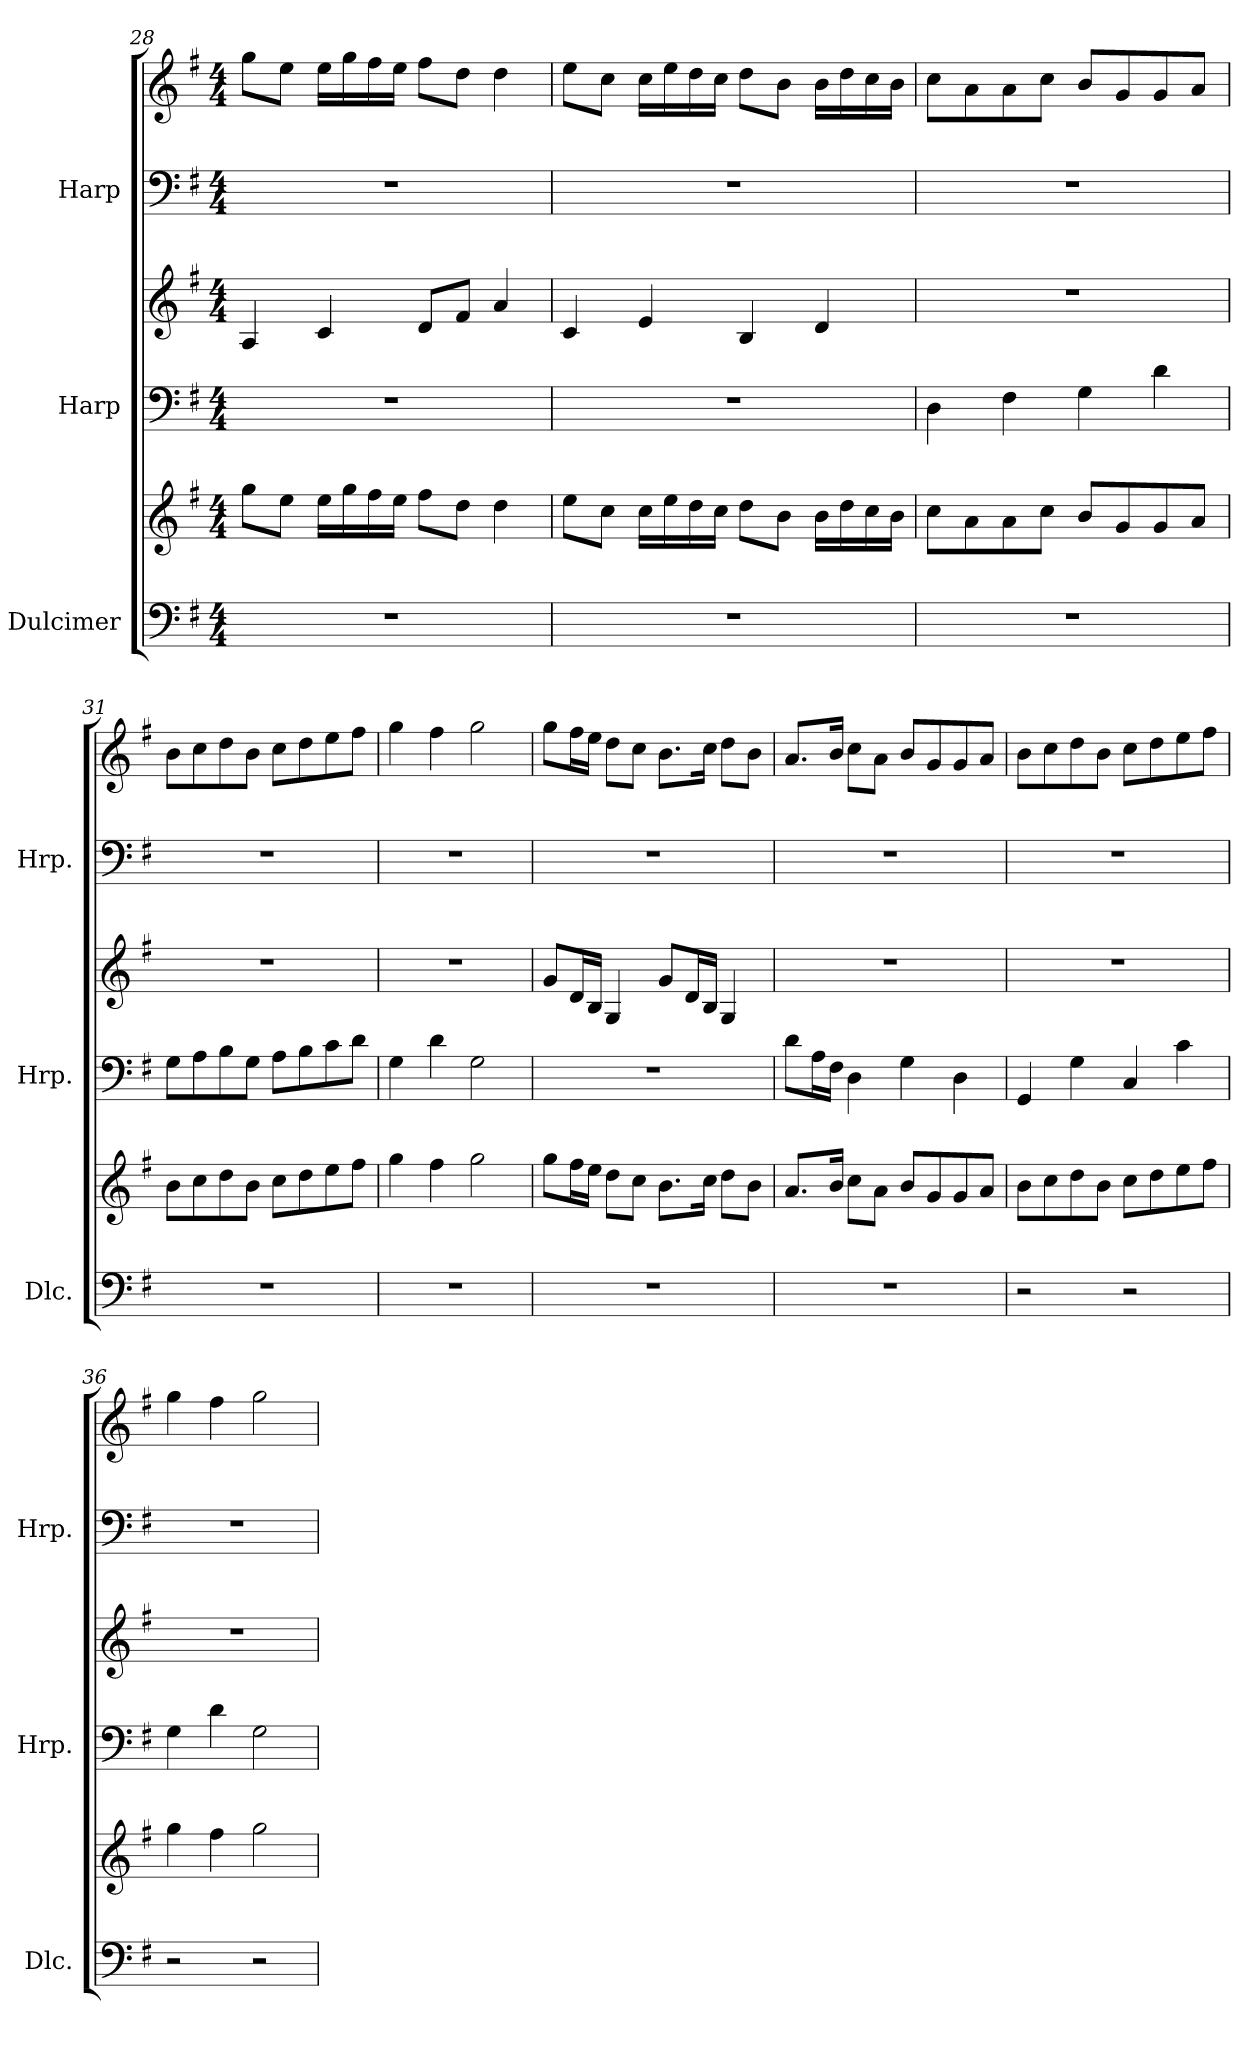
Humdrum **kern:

**kern	**kern	**kern	**kern	**kern	**kern
*part3	*part3	*part2	*part2	*part1	*part1
*staff6	*staff5	*staff4	*staff3	*staff2	*staff1
*I"Dulcimer	*	*I"Harp	*	*I"Harp	*
*I'Dlc.	*	*I'Hrp.	*	*I'Hrp.	*
*clefF4	*clefG2	*clefF4	*clefG2	*clefF4	*clefG2
*k[f#]	*k[f#]	*k[f#]	*k[f#]	*k[f#]	*k[f#]
*M4/4	*M4/4	*M4/4	*M4/4	*M4/4	*M4/4
=28	=28	=28	=28	=28	=28
1r	8gg\L	1r	4A/	1r	8gg\L
.	8ee\J	.	.	.	8ee\J
.	16ee\LL	.	4c/	.	16ee\LL
.	16gg\	.	.	.	16gg\
.	16ff#\	.	.	.	16ff#\
.	16ee\JJ	.	.	.	16ee\JJ
.	8ff#\L	.	8d/L	.	8ff#\L
.	8dd\J	.	8f#/J	.	8dd\J
.	4dd\	.	4a/	.	4dd\
!!LO:PB:g=z
=29	=29	=29	=29	=29	=29
1r	8ee\L	1r	4c/	1r	8ee\L
.	8cc\J	.	.	.	8cc\J
.	16cc\LL	.	4e/	.	16cc\LL
.	16ee\	.	.	.	16ee\
.	16dd\	.	.	.	16dd\
.	16cc\JJ	.	.	.	16cc\JJ
.	8dd\L	.	4B/	.	8dd\L
.	8b\J	.	.	.	8b\J
.	16b\LL	.	4d/	.	16b\LL
.	16dd\	.	.	.	16dd\
.	16cc\	.	.	.	16cc\
.	16b\JJ	.	.	.	16b\JJ
=30	=30	=30	=30	=30	=30
1r	8cc\L	4D\	1r	1r	8cc\L
.	8a\	.	.	.	8a\
.	8a\	4F#\	.	.	8a\
.	8cc\J	.	.	.	8cc\J
.	8b/L	4G\	.	.	8b/L
.	8g/	.	.	.	8g/
.	8g/	4d\	.	.	8g/
.	8a/J	.	.	.	8a/J
=31	=31	=31	=31	=31	=31
1r	8b\L	8G\L	1r	1r	8b\L
.	8cc\	8A\	.	.	8cc\
.	8dd\	8B\	.	.	8dd\
.	8b\J	8G\J	.	.	8b\J
.	8cc\L	8A\L	.	.	8cc\L
.	8dd\	8B\	.	.	8dd\
.	8ee\	8c\	.	.	8ee\
.	8ff#\J	8d\J	.	.	8ff#\J
=32	=32	=32	=32	=32	=32
1r	4gg\	4G\	1r	1r	4gg\
.	4ff#\	4d\	.	.	4ff#\
.	2gg\	2G\	.	.	2gg\
!!LO:LB:g=z
=33	=33	=33	=33	=33	=33
1r	8gg\L	1r	8g/L	1r	8gg\L
.	16ff#\L	.	16d/L	.	16ff#\L
.	16ee\JJ	.	16B/JJ	.	16ee\JJ
.	8dd\L	.	4G/	.	8dd\L
.	8cc\J	.	.	.	8cc\J
.	8.b\L	.	8g/L	.	8.b\L
.	.	.	16d/L	.	.
.	16cc\Jk	.	16B/JJ	.	16cc\Jk
.	8dd\L	.	4G/	.	8dd\L
.	8b\J	.	.	.	8b\J
=34	=34	=34	=34	=34	=34
1r	8.a/L	8d\L	1r	1r	8.a/L
.	.	16A\L	.	.	.
.	16b/Jk	16F#\JJ	.	.	16b/Jk
.	8cc\L	4D\	.	.	8cc\L
.	8a\J	.	.	.	8a\J
.	8b/L	4G\	.	.	8b/L
.	8g/	.	.	.	8g/
.	8g/	4D\	.	.	8g/
.	8a/J	.	.	.	8a/J
=35	=35	=35	=35	=35	=35
2r	8b\L	4GG/	1r	1r	8b\L
.	8cc\	.	.	.	8cc\
.	8dd\	4G\	.	.	8dd\
.	8b\J	.	.	.	8b\J
2r	8cc\L	4C/	.	.	8cc\L
.	8dd\	.	.	.	8dd\
.	8ee\	4c\	.	.	8ee\
.	8ff#\J	.	.	.	8ff#\J
=36	=36	=36	=36	=36	=36
2r	4gg\	4G\	1r	1r	4gg\
.	4ff#\	4d\	.	.	4ff#\
2r	2gg\	2G\	.	.	2gg\
=	=	=	=	=	=
*-	*-	*-	*-	*-	*-
